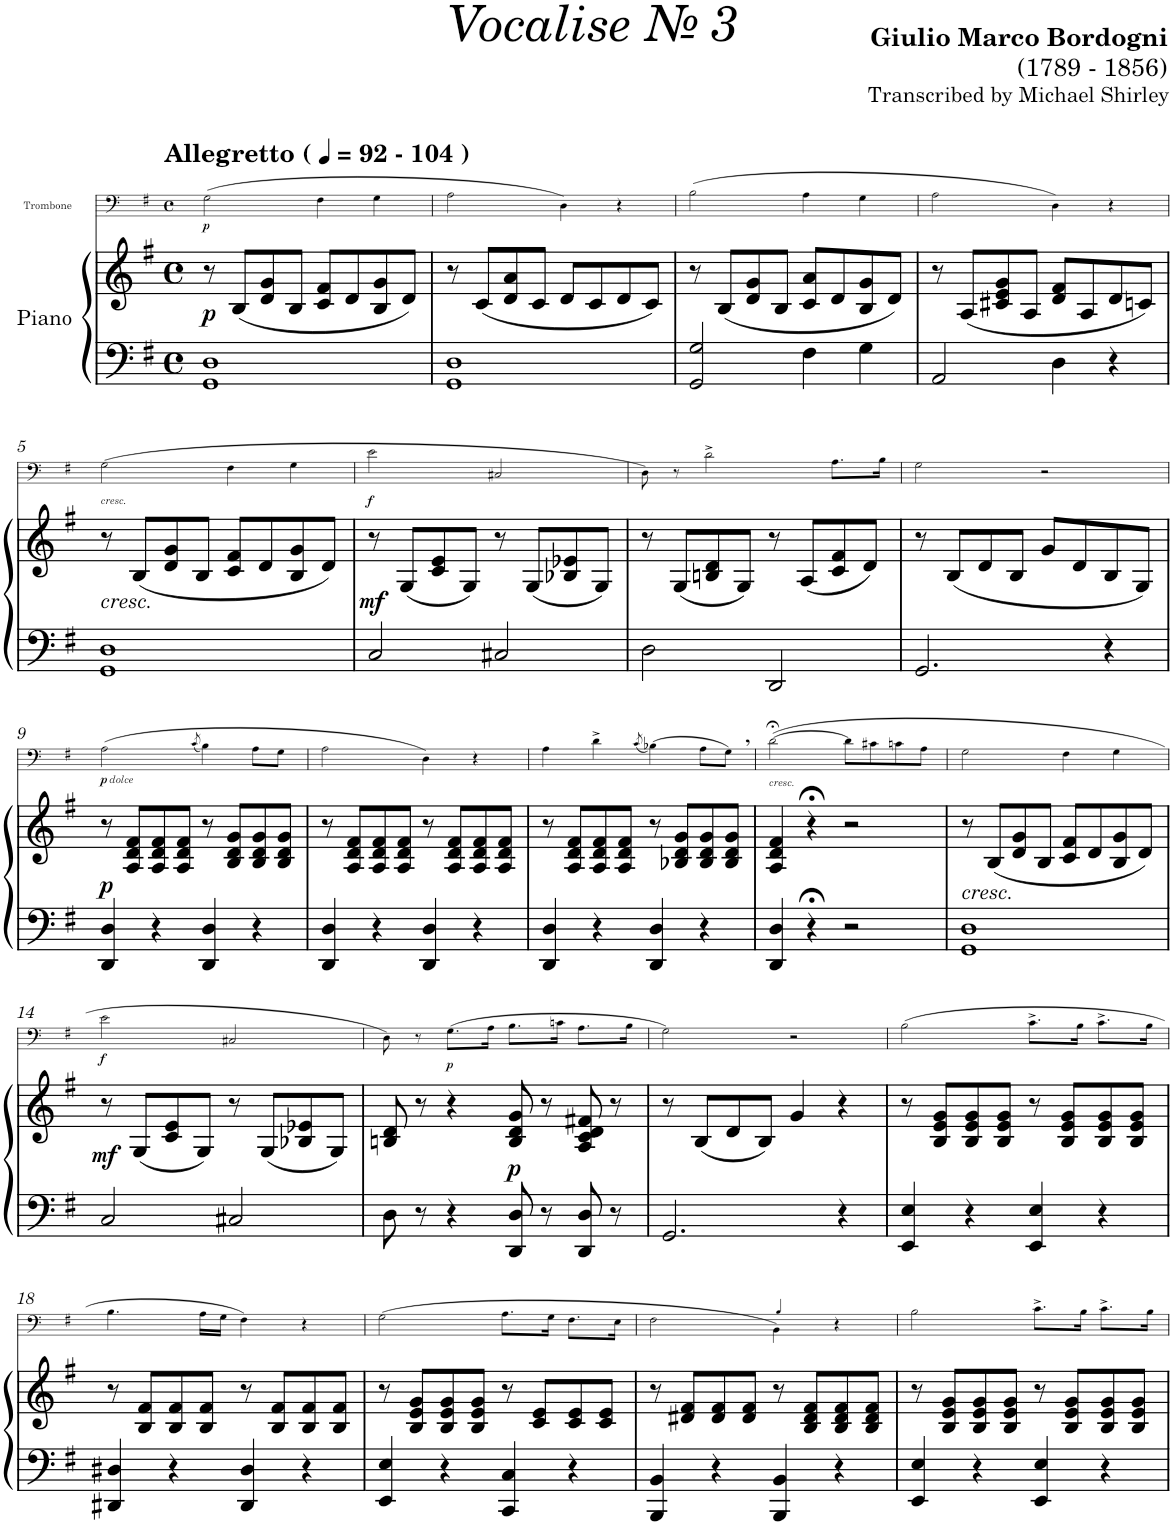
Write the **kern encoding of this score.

**kern	**kern	**dynam	**kern	**dynam
*part2	*part2	*part2	*part1	*part1
*staff3	*staff2	*staff2/3	*staff1	*staff1
*I"Piano	*	*	*I"Trombone	*
*I'Pno	*	*	*I'Trb	*
*	*	*	*stria5	*
*clefF4	*clefG2	*	*clefF4	*
*k[f#]	*k[f#]	*	*k[f#]	*
*M4/4	*M4/4	*	*M4/4	*
*met(c)	*met(c)	*	*met(c)	*
*MM92	*MM92	*	*MM92	*
=1	=1	=1	=1	=1
!	!	!	!LO:TX:a:B:t=Allegretto (	!
!	!	!	!LO:TX:a:B:t=- 104 )	!
!	!	!LO:DY:b	!	!LO:DY:b
1GG 1D	8r	p	(2G\	p
.	(8B/L	.	.	.
.	8d/ 8g/	.	.	.
.	8B/J	.	.	.
.	8c/ 8f#/L	.	4F#\	.
.	8d/	.	.	.
.	8B/ 8g/	.	4G\	.
.	8d/J)	.	.	.
=2	=2	=2	=2	=2
1GG 1D	8r	.	2A\	.
.	(8c/L	.	.	.
.	8d/ 8a/	.	.	.
.	8c/J	.	.	.
.	8d/L	.	4D\)	.
.	8c/	.	.	.
.	8d/	.	4r	.
.	8c/J)	.	.	.
=3	=3	=3	=3	=3
2GG/ 2G/	8r	.	(2B\	.
.	(8B/L	.	.	.
.	8d/ 8g/	.	.	.
.	8B/J	.	.	.
4F#\	8c/ 8a/L	.	4A\	.
.	8d/	.	.	.
4G\	8B/ 8g/	.	4G\	.
.	8d/J)	.	.	.
=4	=4	=4	=4	=4
2AA/	8r	.	2A\	.
.	(8A/L	.	.	.
.	8c#X/ 8e/ 8g/	.	.	.
.	8A/J	.	.	.
4D\	8d/ 8f#/L	.	4D\)	.
.	8A/	.	.	.
4r	8d/	.	4r	.
.	8cn/J)	.	.	.
!!LO:LB:g=z
=5	=5	=5	=5	=5
!	!	!	!LO:TX:b:i:t=cresc.	!
!	!LO:TX:b:i:t=cresc.	!	!	!
1GG 1D	8r	.	(2G\	.
.	(8B/L	.	.	.
.	8d/ 8g/	.	.	.
.	8B/J	.	.	.
.	8c/ 8f#/L	.	4F#\	.
.	8d/	.	.	.
.	8B/ 8g/	.	4G\	.
.	8d/J)	.	.	.
=6	=6	=6	=6	=6
!	!	!LO:DY:b	!	!LO:DY:b
2C/	8r	mf	2e\	f
.	(8G/L	.	.	.
.	8c/ 8e/	.	.	.
.	8G/J)	.	.	.
2C#X/	8r	.	2C#X/	.
.	(8G/L	.	.	.
.	8B-X/ 8e-X/	.	.	.
.	8G/J)	.	.	.
=7	=7	=7	=7	=7
2D\	8r	.	8D\)	.
.	(8G/L	.	8r	.
.	8Bn/ 8d/	.	2d^\	.
.	8G/J)	.	.	.
2DD/	8r	.	.	.
.	(8A/L	.	.	.
.	8c/ 8f#/	.	8.A\L	.
.	8d/J)	.	.	.
.	.	.	16B\Jk	.
=8	=8	=8	=8	=8
2.GG/	8r	.	2G\	.
.	(8B/L	.	.	.
.	8d/	.	.	.
.	8B/J	.	.	.
.	8g/L	.	2r	.
.	8d/	.	.	.
4r	8B/	.	.	.
.	8G/J)	.	.	.
!!LO:LB:g=z
=9	=9	=9	=9	=9
!	!	!	!LO:TX:b:i:t=dolce	!
!	!	!LO:DY:b	!	!LO:DY:b
4DD/ 4D/	8r	p	(2A\	p
.	8A/ 8d/ 8f#/L	.	.	.
4r	8A/ 8d/ 8f#/	.	.	.
.	8A/ 8d/ 8f#/J	.	.	.
.	.	.	(8qc/	.
4DD/ 4D/	8r	.	4B\)	.
.	8B/ 8d/ 8g/L	.	.	.
4r	8B/ 8d/ 8g/	.	8A\L	.
.	8B/ 8d/ 8g/J	.	8G\J	.
=10	=10	=10	=10	=10
4DD/ 4D/	8r	.	2A\	.
.	8A/ 8d/ 8f#/L	.	.	.
4r	8A/ 8d/ 8f#/	.	.	.
.	8A/ 8d/ 8f#/J	.	.	.
4DD/ 4D/	8r	.	4D\)	.
.	8A/ 8d/ 8f#/L	.	.	.
4r	8A/ 8d/ 8f#/	.	4r	.
.	8A/ 8d/ 8f#/J	.	.	.
=11	=11	=11	=11	=11
4DD/ 4D/	8r	.	4A\	.
.	8A/ 8d/ 8f#/L	.	.	.
4r	8A/ 8d/ 8f#/	.	4d^\	.
.	8A/ 8d/ 8f#/J	.	.	.
.	.	.	(8qc/	.
4DD/ 4D/	8r	.	(4B-X\)	.
.	8B-X/ 8d/ 8g/L	.	.	.
4r	8B-/ 8d/ 8g/	.	8A\L	.
.	8B-/ 8d/ 8g/J	.	8G,\J)	.
=12	=12	=12	=12	=12
!	!	!	!LO:TX:b:i:t=cresc.	!
4DD/ 4D/	4A/ 4d/ 4f#/	.	([2d;<\	.
4r;<	4r;<	.	.	.
2r	2r	.	8d\L]	.
.	.	.	8c#X\	.
.	.	.	8cn\	.
.	.	.	8A\J	.
=13	=13	=13	=13	=13
!	!LO:TX:b:i:t=cresc.	!	!	!
1GG 1D	8r	.	2G\	.
.	(8B/L	.	.	.
.	8d/ 8g/	.	.	.
.	8B/J	.	.	.
.	8c/ 8f#/L	.	4F#\	.
.	8d/	.	.	.
.	8B/ 8g/	.	4G\	.
.	8d/J)	.	.	.
!!LO:LB:g=z
=14	=14	=14	=14	=14
!	!	!LO:DY:b	!	!LO:DY:b
2C/	8r	mf	2e\	f
.	(8G/L	.	.	.
.	8c/ 8e/	.	.	.
.	8G/J)	.	.	.
2C#X/	8r	.	2C#X/	.
.	(8G/L	.	.	.
.	8B-X/ 8e-X/	.	.	.
.	8G/J)	.	.	.
=15	=15	=15	=15	=15
8D\	8Bn/ 8d/	.	8D\)	.
8r	8r	.	8r	.
!	!	!	!	!LO:DY:b
4r	4r	.	(8.G\L	p
.	.	.	16A\Jk	.
!	!	!LO:DY:b	!	!
8DD/ 8D/	8B/ 8d/ 8g/	p	8.B\L	.
8r	8r	.	.	.
.	.	.	16cn\Jk	.
8DD/ 8D/	8A/ 8c/ 8d/ 8f#X/	.	8.A\L	.
8r	8r	.	.	.
.	.	.	16B\Jk	.
=16	=16	=16	=16	=16
2.GG/	8r	.	2G\)	.
.	(8B/L	.	.	.
.	8d/	.	.	.
.	8B/J)	.	.	.
.	4g/	.	2r	.
4r	4r	.	.	.
=17	=17	=17	=17	=17
4EE/ 4E/	8r	.	(2B\	.
.	8B/ 8e/ 8g/L	.	.	.
4r	8B/ 8e/ 8g/	.	.	.
.	8B/ 8e/ 8g/J	.	.	.
4EE/ 4E/	8r	.	8.c^\L	.
.	8B/ 8e/ 8g/L	.	.	.
.	.	.	16B\Jk	.
4r	8B/ 8e/ 8g/	.	8.c^\L	.
.	8B/ 8e/ 8g/J	.	.	.
.	.	.	16B\Jk	.
!!LO:LB:g=z
=18	=18	=18	=18	=18
4DD#X/ 4D#X/	8r	.	4.B\	.
.	8B/ 8f#/L	.	.	.
4r	8B/ 8f#/	.	.	.
.	8B/ 8f#/J	.	16A\LL	.
.	.	.	16G\JJ	.
4DD#/ 4D#/	8r	.	4F#\)	.
.	8B/ 8f#/L	.	.	.
4r	8B/ 8f#/	.	4r	.
.	8B/ 8f#/J	.	.	.
=19	=19	=19	=19	=19
4EE/ 4E/	8r	.	(2G\	.
.	8B/ 8e/ 8g/L	.	.	.
4r	8B/ 8e/ 8g/	.	.	.
.	8B/ 8e/ 8g/J	.	.	.
4CC/ 4C/	8r	.	8.A\L	.
.	8c/ 8e/L	.	.	.
.	.	.	16G\Jk	.
4r	8c/ 8e/	.	8.F#\L	.
.	8c/ 8e/J	.	.	.
.	.	.	16E\Jk	.
=20	=20	=20	=20	=20
*	*	*	*^	*
4BBB/ 4BB/	8r	.	2F#\	2ryy	.
.	8d#X/ 8f#/L	.	.	.	.
4r	8d#/ 8f#/	.	.	.	.
.	8d#/ 8f#/J	.	.	.	.
4BBB/ 4BB/	8r	.	4BB\)	4B!/	.
.	8B/ 8d#/ 8f#/L	.	.	.	.
4r	8B/ 8d#/ 8f#/	.	4r	4ryy	.
.	8B/ 8d#/ 8f#/J	.	.	.	.
*	*	*	*v	*v	*
=21	=21	=21	=21	=21
4EE/ 4E/	8r	.	2B\	.
.	8B/ 8e/ 8g/L	.	.	.
4r	8B/ 8e/ 8g/	.	.	.
.	8B/ 8e/ 8g/J	.	.	.
4EE/ 4E/	8r	.	8.c^\L	.
.	8B/ 8e/ 8g/L	.	.	.
.	.	.	16B\Jk	.
4r	8B/ 8e/ 8g/	.	8.c^\L	.
.	8B/ 8e/ 8g/J	.	.	.
.	.	.	16B\Jk	.
=	=	=	=	=
*-	*-	*-	*-	*-
